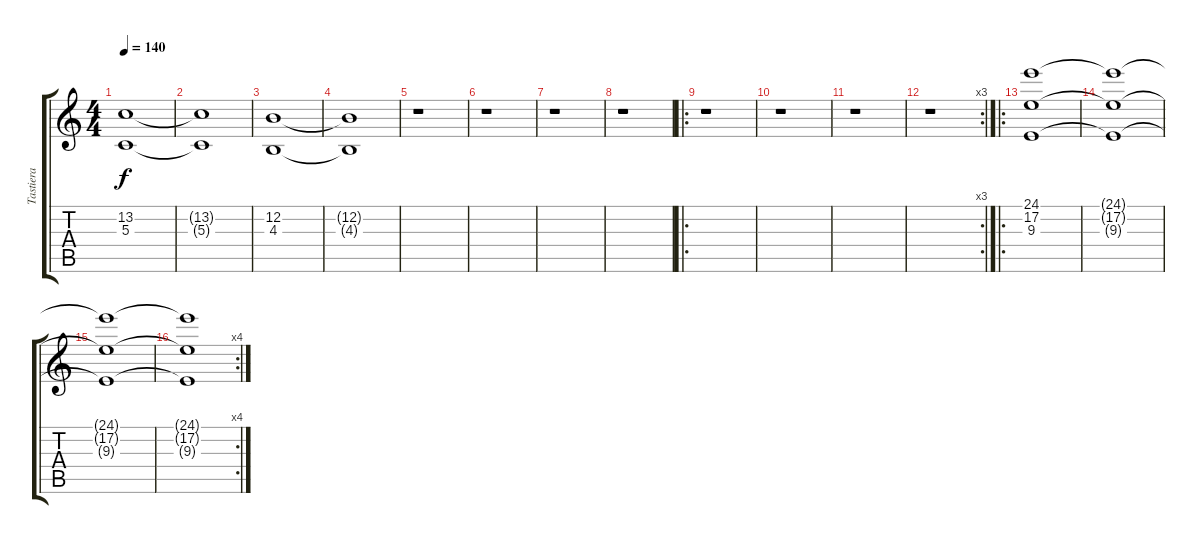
\track ("Tastiera" "Tastiera") {instrument stringensemble1}
\staff {score tabs}
\tuning (E4 B3 G3 D3 A2 E2) {hide}
\ts (4 4)
\tempo 140
\clef g2
\ks c
(13.2 5.3).1{dy f} |
(13.2{t} 5.3{t}).1 |
(12.2 4.3).1 |
(12.2{t} 4.3{t}).1 |
r.1 |
r.1 |
r.1 |
r.1 |
\ro
r.1 |
r.1 |
r.1 |
\rc 3
r.1 |
\ro
(24.1 17.2 9.3).1 |
(24.1{t} 17.2{t} 9.3{t}).1 |
(24.1{t} 17.2{t} 9.3{t}).1 |
\rc 4
(24.1{t} 17.2{t} 9.3{t}).1
